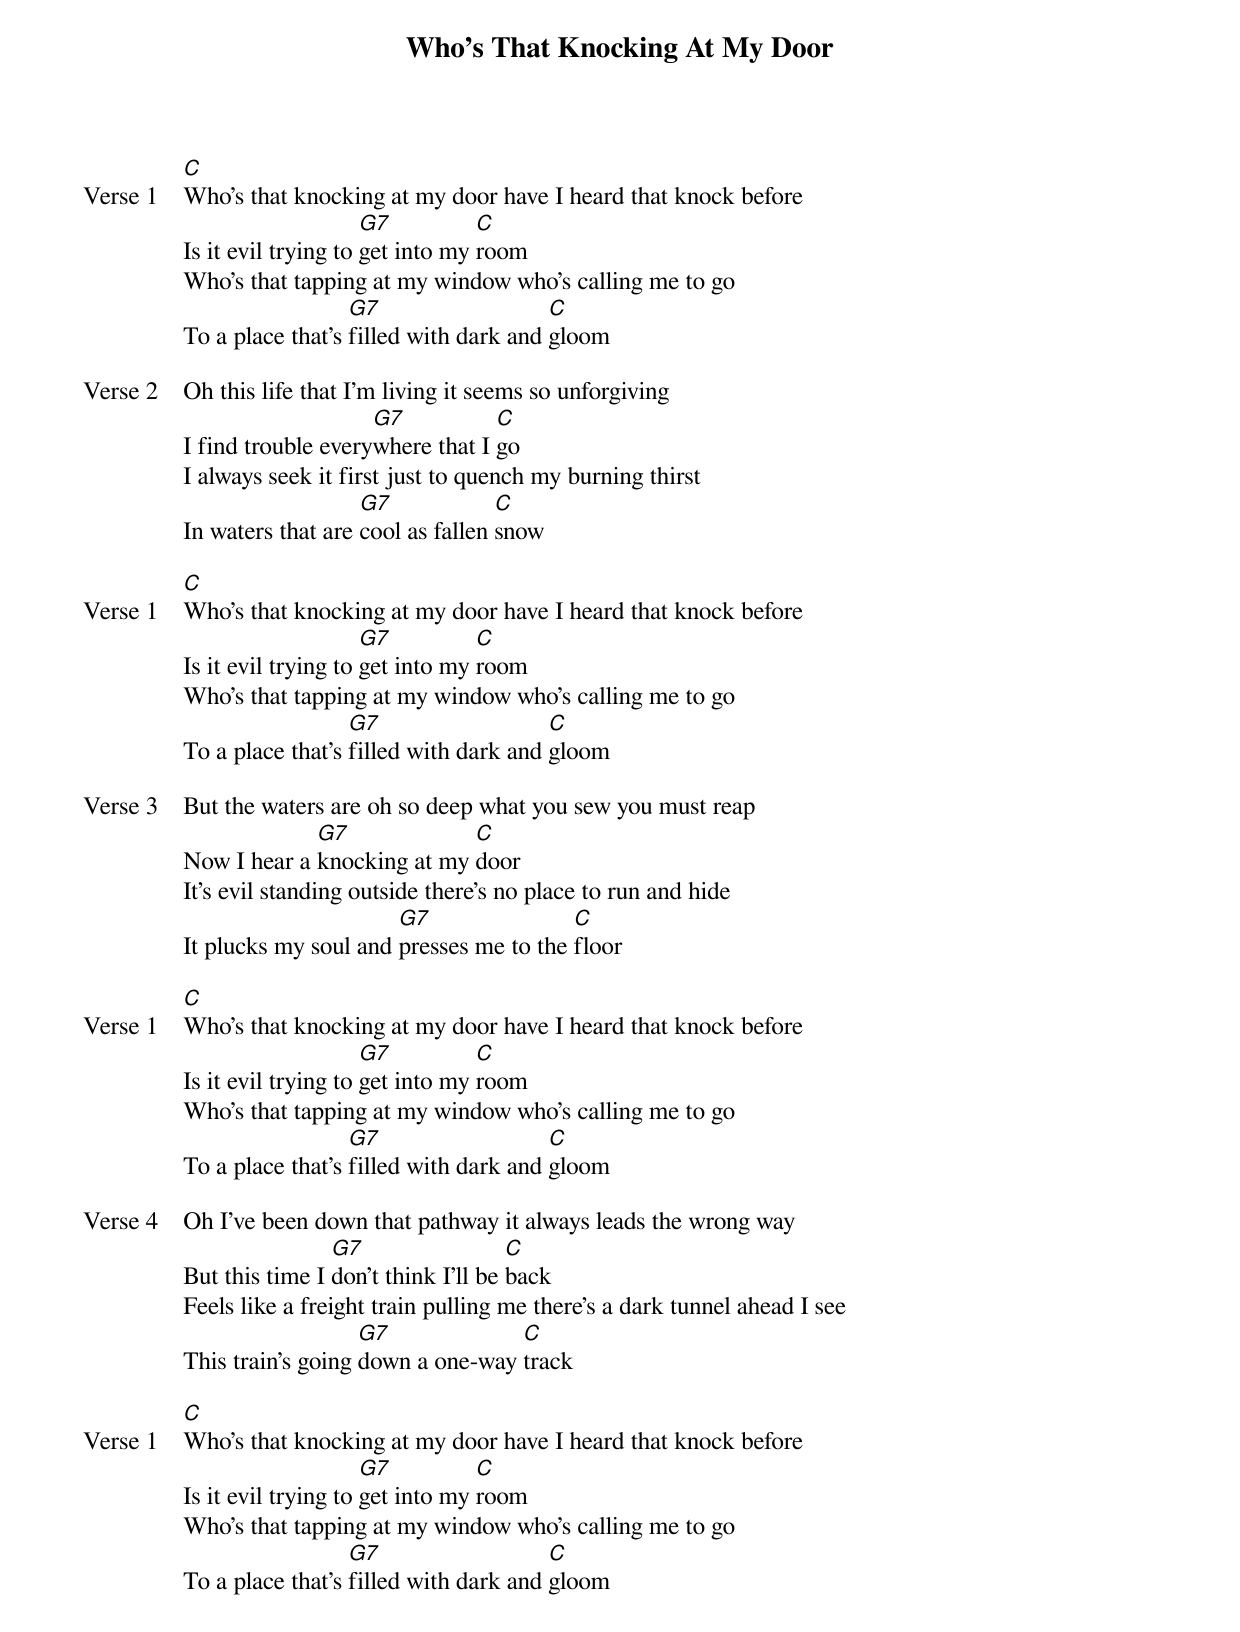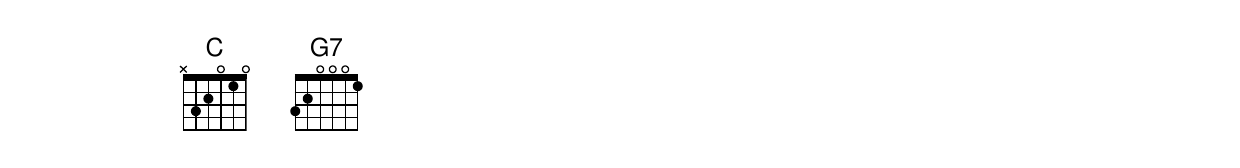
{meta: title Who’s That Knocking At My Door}
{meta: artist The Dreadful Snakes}
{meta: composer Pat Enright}
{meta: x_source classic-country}
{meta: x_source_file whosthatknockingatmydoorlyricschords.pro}
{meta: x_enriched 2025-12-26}

{start_of_verse: Verse 1}
[C]Who’s that knocking at my door have I heard that knock before
Is it evil trying to [G7]get into my [C]room
Who’s that tapping at my window who’s calling me to go
To a place that’s [G7]filled with dark and [C]gloom
{end_of_verse}

{start_of_verse: Verse 2}
Oh this life that I’m living it seems so unforgiving
I find trouble every[G7]where that I [C]go
I always seek it first just to quench my burning thirst
In waters that are [G7]cool as fallen [C]snow
{end_of_verse}

{start_of_verse: Verse 1}
[C]Who’s that knocking at my door have I heard that knock before
Is it evil trying to [G7]get into my [C]room
Who’s that tapping at my window who’s calling me to go
To a place that’s [G7]filled with dark and [C]gloom
{end_of_verse}

{start_of_verse: Verse 3}
But the waters are oh so deep what you sew you must reap
Now I hear a [G7]knocking at my [C]door
It’s evil standing outside there’s no place to run and hide
It plucks my soul and [G7]presses me to the [C]floor
{end_of_verse}

{start_of_verse: Verse 1}
[C]Who’s that knocking at my door have I heard that knock before
Is it evil trying to [G7]get into my [C]room
Who’s that tapping at my window who’s calling me to go
To a place that’s [G7]filled with dark and [C]gloom
{end_of_verse}

{start_of_verse: Verse 4}
Oh I’ve been down that pathway it always leads the wrong way
But this time I [G7]don’t think I’ll be [C]back
Feels like a freight train pulling me there’s a dark tunnel ahead I see
This train’s going [G7]down a one-way [C]track
{end_of_verse}

{start_of_verse: Verse 1}
[C]Who’s that knocking at my door have I heard that knock before
Is it evil trying to [G7]get into my [C]room
Who’s that tapping at my window who’s calling me to go
To a place that’s [G7]filled with dark and [C]gloom
{end_of_verse}
